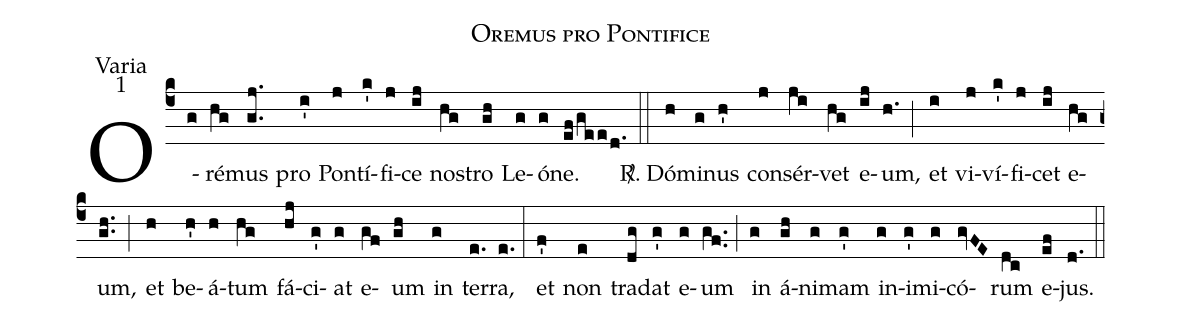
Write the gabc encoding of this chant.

name:Oremus pro Pontifice;
office-part:Varia;
mode:1;
%%
(c4) O(g)ré(hg)mus(gj..) pro(i') Pon(j)tí(k')fi(j)ce(ij) no(hg)stro(gh) Le(g)ó(g)ne.(ef/gee/d.) (::)
<sp>R/</sp>. Dó(h)mi(g)nus(h') con(j)sér(ji)vet(hg) e(ij)um,(h.) (;)
et(i) vi(j)ví(k')fi(j)cet(ij) e(hg)um,(gh..) (;)
et(h) be(h')á(h)tum(hg) fá(hj)ci(g')at(g) e(gf)um(gh) in(g) ter(e.)ra,(e.) (:)
et(f') non(e) tra(dg)dat(g') e(g)um(gf..) (;)
in(g) á(gh)ni(g)mam(g') in(g)i(g')mi(g)có(gvFE)rum(dc) e(ef)jus.(d.) (::)
